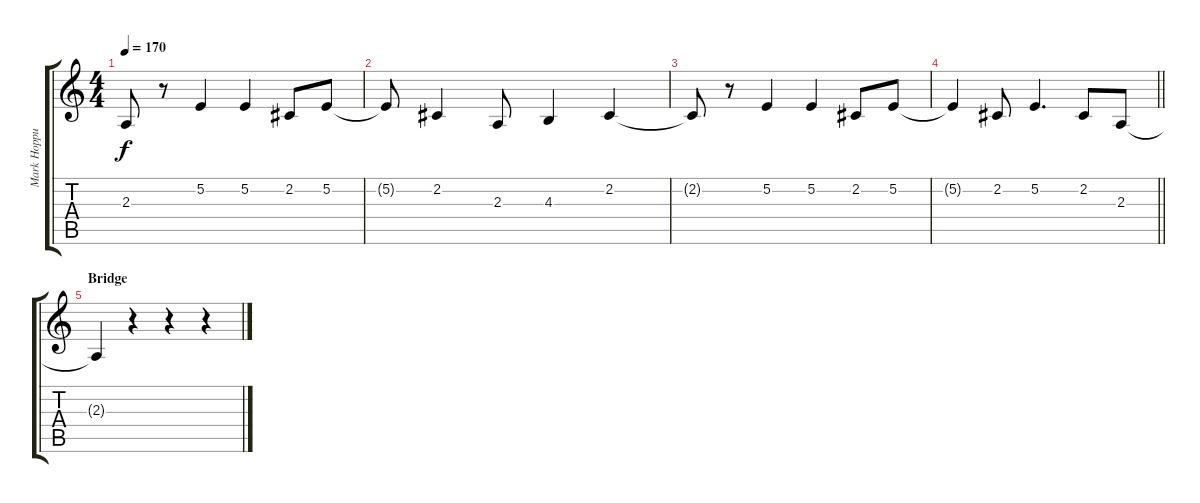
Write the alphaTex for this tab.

\track ("Mark Hoppus - Vocals" "Mark Hoppu") {instrument altosax}
\staff {score tabs}
\tuning (E4 B3 G3 D3 A2 E2) {hide}
\ts (4 4)
\tempo 170
\clef g2
\ks c
2.3{t}.8{dy f} r.8 5.2.4 5.2.4 2.2.8 5.2.8 |
5.2{t}.8 2.2.4 2.3.8 4.3.4 2.2.4 |
2.2{t}.8 r.8 5.2.4 5.2.4 2.2.8 5.2.8 |
\barLineRight lightlight
5.2{t}.4 2.2.8 5.2.4{d} 2.2.8 2.3.8 |
\section ("" "Bridge")
2.3{t}.4 r.4 r.4 r.4
